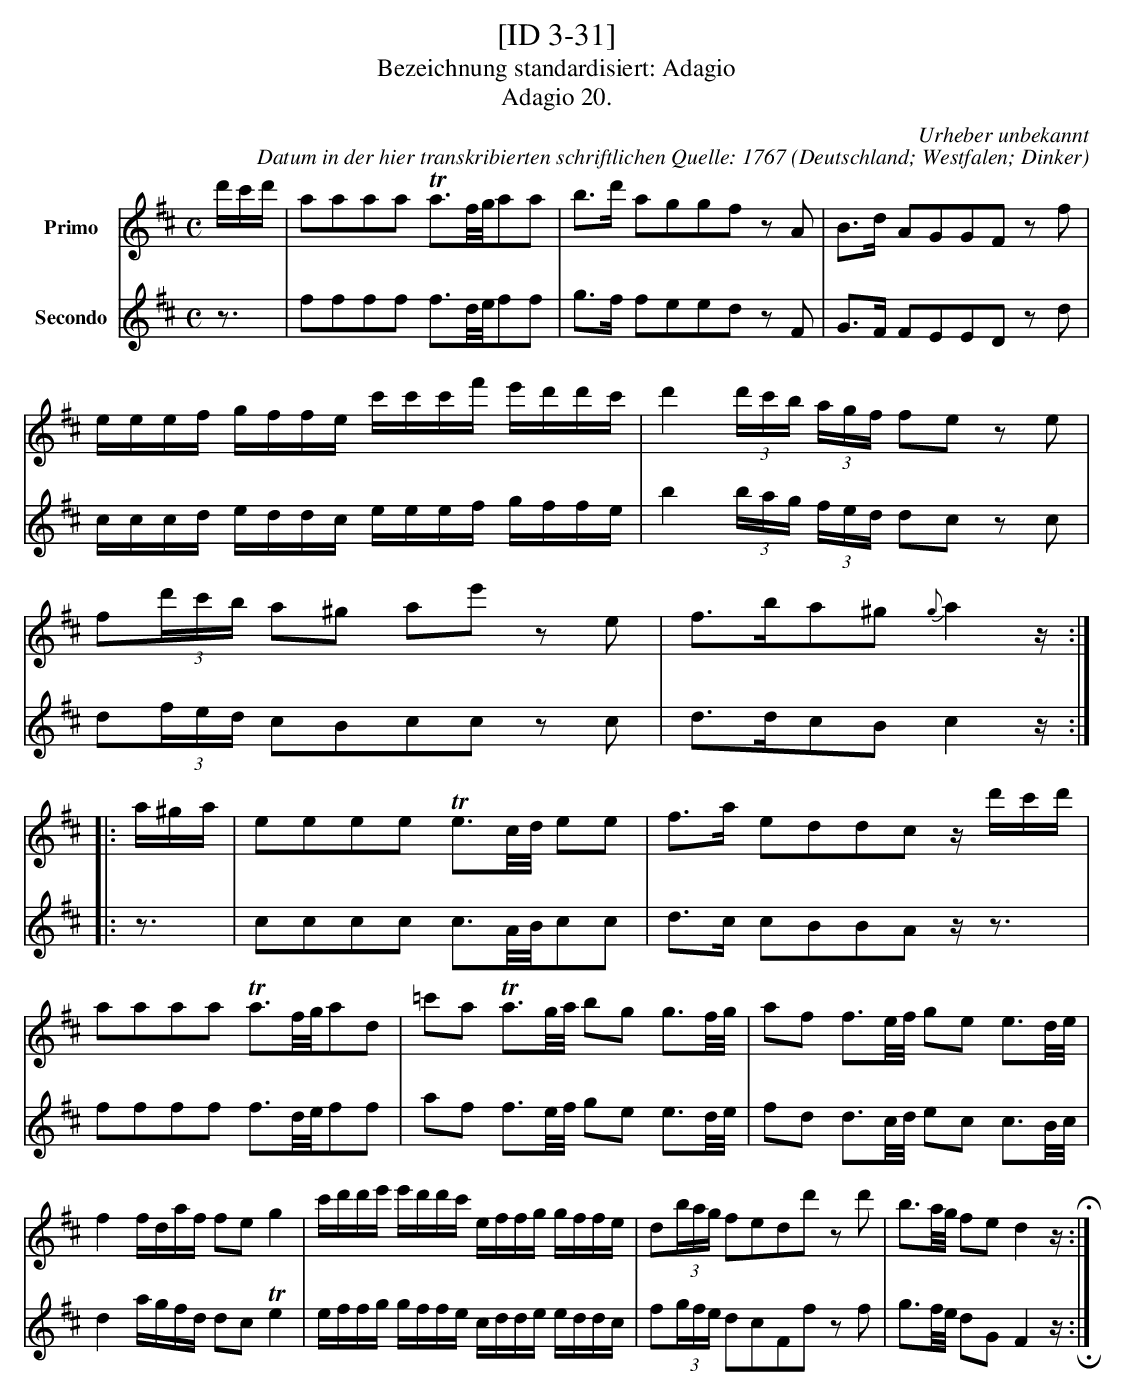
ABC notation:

X:1
T:[ID 3-31]
T:Bezeichnung standardisiert: Adagio
T:Adagio 20.
C:Urheber unbekannt
C:Datum in der hier transkribierten schriftlichen Quelle: 1767
O:Deutschland; Westfalen; Dinker
L:1/16
M:C
K:D
V:1 name="Primo"
d'c'd' | a2a2a2a2 Ta3f/g/a2a2 | b2>d'2 a2g2g2f2 z2A2 | B2>d2 A2G2G2F2 z2f2 | eeef gffe c'c'c'f' e'd'd'c' | d'4 (3d'c'b (3agf f2e2 z2e2 | f2(3d'c'b a2^g2 a2e'2 z2e2 | f2>b2a2^g2{g}a4z ::
a^ga | e2e2e2e2 Te3c/d/ e2e2 | f2>a2 e2d2d2c2z d'c'd' | a2a2a2a2 Ta3f/g/a2d2 | =c'2a2 Ta3g/a/ b2g2 g3f/g/ | a2f2 f3e/f/ g2e2 e3d/e/ | f4fdaf f2e2g4 | c'd'd'e' e'd'd'c' effg gffe | d2(3bag f2e2d2d'2 z2 d'2 | b3a/g/ f2e2d4z H:|
V:2 name="Secondo"
z3 | f2f2f2f2 f3d/e/f2f2 | g2>f2 f2e2e2d2 z2F2 | G2>F2 F2E2E2D2 z2d2 | cccd eddc eeef gffe | b4(3bag (3fed d2c2 z2c2 | d2(3fed c2B2c2c2 z2c2 | d2>d2c2B2c4z ::
z3 | c2c2c2c2 c3A/B/c2c2 | d2>c2 c2B2B2A2z z3 | f2f2f2f2 f3d/e/f2f2 | a2f2 f3e/f/ g2e2 e3d/e/ | f2d2 d3c/d/ e2c2 c3B/c/ | d4agfd d2c2Te4 | effg gffe cdde eddc | f2(3gfe d2c2F2f2 z2f2 | g3f/e/ d2G2F4z !invertedfermata!:|
